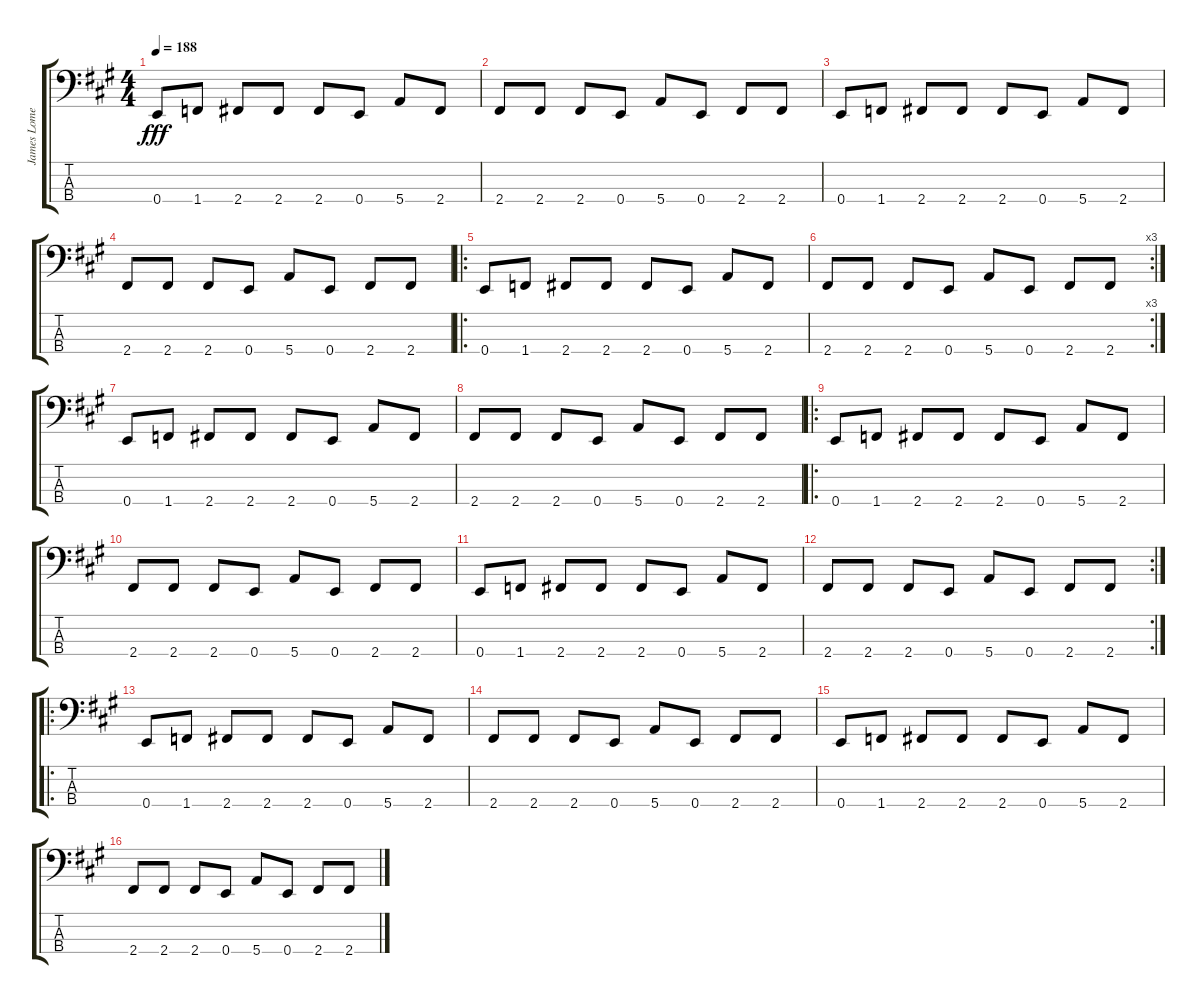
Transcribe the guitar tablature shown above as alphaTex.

\track ("James Lomenzo" "James Lome") {instrument electricbassfinger}
\staff {score tabs}
\tuning (G2 D2 A1 E1) {hide}
\ts (4 4)
\tempo 188
\clef f4
\ks a
0.4.8{dy fff} 1.4.8 2.4.8 2.4.8 2.4.8 0.4.8 5.4.8 2.4.8 |
2.4.8 2.4.8 2.4.8 0.4.8 5.4.8 0.4.8 2.4.8 2.4.8 |
0.4.8 1.4.8 2.4.8 2.4.8 2.4.8 0.4.8 5.4.8 2.4.8 |
2.4.8 2.4.8 2.4.8 0.4.8 5.4.8 0.4.8 2.4.8 2.4.8 |
\ro
0.4.8 1.4.8 2.4.8 2.4.8 2.4.8 0.4.8 5.4.8 2.4.8 |
\rc 3
2.4.8 2.4.8 2.4.8 0.4.8 5.4.8 0.4.8 2.4.8 2.4.8 |
0.4.8 1.4.8 2.4.8 2.4.8 2.4.8 0.4.8 5.4.8 2.4.8 |
2.4.8 2.4.8 2.4.8 0.4.8 5.4.8 0.4.8 2.4.8 2.4.8 |
\ro
0.4.8 1.4.8 2.4.8 2.4.8 2.4.8 0.4.8 5.4.8 2.4.8 |
2.4.8 2.4.8 2.4.8 0.4.8 5.4.8 0.4.8 2.4.8 2.4.8 |
0.4.8 1.4.8 2.4.8 2.4.8 2.4.8 0.4.8 5.4.8 2.4.8 |
\rc 2
2.4.8 2.4.8 2.4.8 0.4.8 5.4.8 0.4.8 2.4.8 2.4.8 |
\ro
0.4.8 1.4.8 2.4.8 2.4.8 2.4.8 0.4.8 5.4.8 2.4.8 |
2.4.8 2.4.8 2.4.8 0.4.8 5.4.8 0.4.8 2.4.8 2.4.8 |
0.4.8 1.4.8 2.4.8 2.4.8 2.4.8 0.4.8 5.4.8 2.4.8 |
2.4.8 2.4.8 2.4.8 0.4.8 5.4.8 0.4.8 2.4.8 2.4.8
